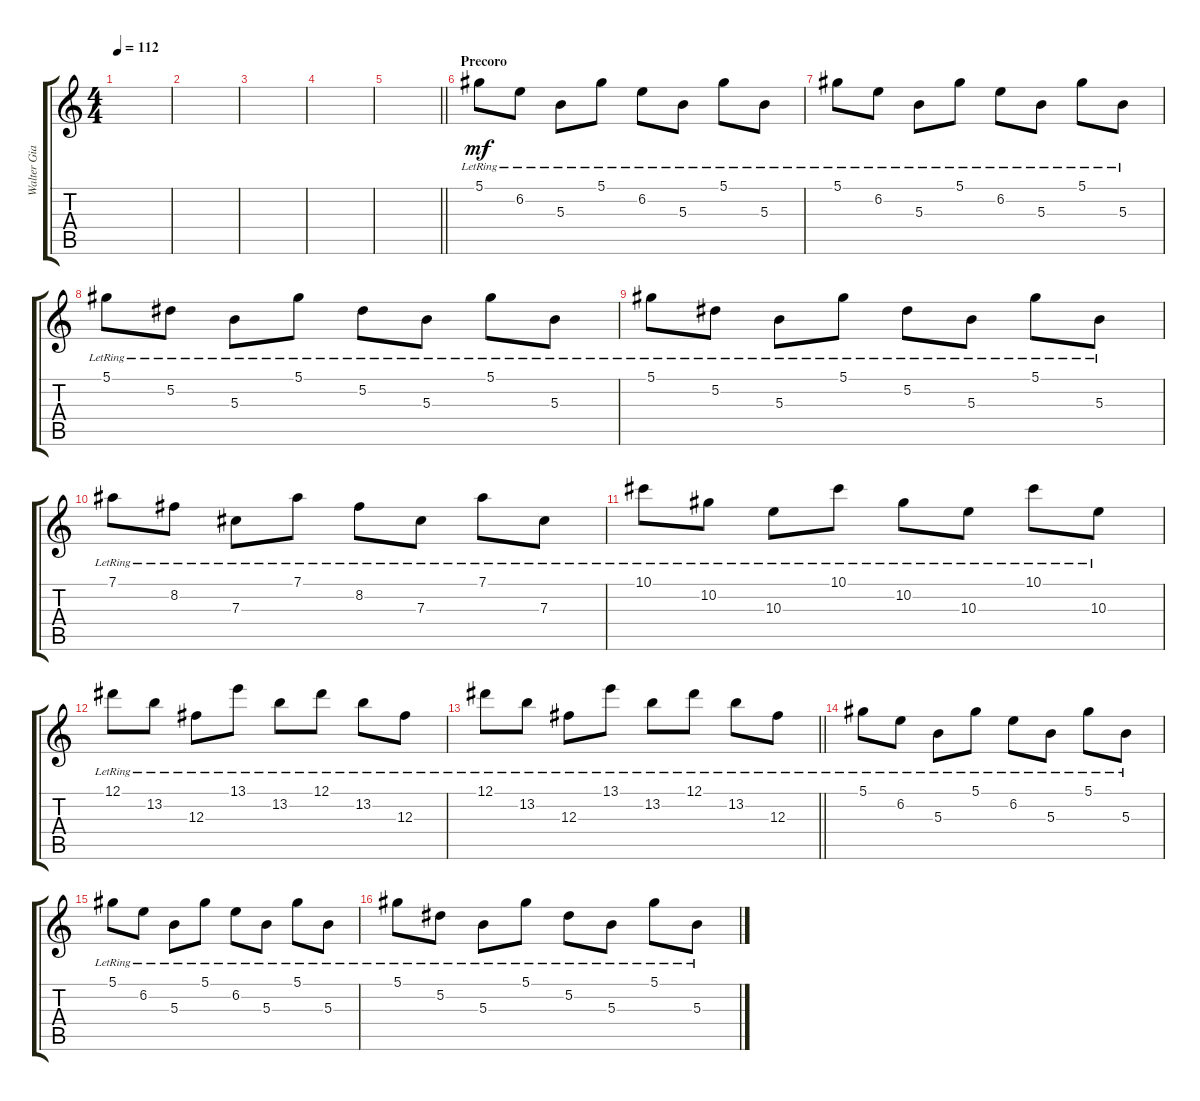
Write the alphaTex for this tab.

\track ("Walter Giardino" "Walter Gia") {instrument acousticguitarsteel}
\staff {score tabs}
\tuning (Eb4 Bb3 Gb3 Db3 Ab2 Eb2) {hide}
\ts (4 4)
\tempo 112
\clef g2
\ks c
|
|
|
|
\barLineRight lightlight
|
\section ("" "Precoro")
5.1{lr}.8{dy mf} 6.2{lr}.8 5.3{lr}.8 5.1{lr}.8 6.2{lr}.8 5.3{lr}.8 5.1{lr}.8 5.3{lr}.8 |
5.1{lr}.8 6.2{lr}.8 5.3{lr}.8 5.1{lr}.8 6.2{lr}.8 5.3{lr}.8 5.1{lr}.8 5.3{lr}.8 |
5.1{lr}.8 5.2{lr}.8 5.3{lr}.8 5.1{lr}.8 5.2{lr}.8 5.3{lr}.8 5.1{lr}.8 5.3{lr}.8 |
5.1{lr}.8 5.2{lr}.8 5.3{lr}.8 5.1{lr}.8 5.2{lr}.8 5.3{lr}.8 5.1{lr}.8 5.3{lr}.8 |
7.1{lr}.8 8.2{lr}.8 7.3{lr}.8 7.1{lr}.8 8.2{lr}.8 7.3{lr}.8 7.1{lr}.8 7.3{lr}.8 |
10.1{lr}.8 10.2{lr}.8 10.3{lr}.8 10.1{lr}.8 10.2{lr}.8 10.3{lr}.8 10.1{lr}.8 10.3{lr}.8 |
12.1{lr}.8 13.2{lr}.8 12.3{lr}.8 13.1{lr}.8 13.2{lr}.8 12.1{lr}.8 13.2{lr}.8 12.3{lr}.8 |
\barLineRight lightlight
12.1{lr}.8 13.2{lr}.8 12.3{lr}.8 13.1{lr}.8 13.2{lr}.8 12.1{lr}.8 13.2{lr}.8 12.3{lr}.8 |
5.1{lr}.8 6.2{lr}.8 5.3{lr}.8 5.1{lr}.8 6.2{lr}.8 5.3{lr}.8 5.1{lr}.8 5.3{lr}.8 |
5.1{lr}.8 6.2{lr}.8 5.3{lr}.8 5.1{lr}.8 6.2{lr}.8 5.3{lr}.8 5.1{lr}.8 5.3{lr}.8 |
5.1{lr}.8 5.2{lr}.8 5.3{lr}.8 5.1{lr}.8 5.2{lr}.8 5.3{lr}.8 5.1{lr}.8 5.3{lr}.8
